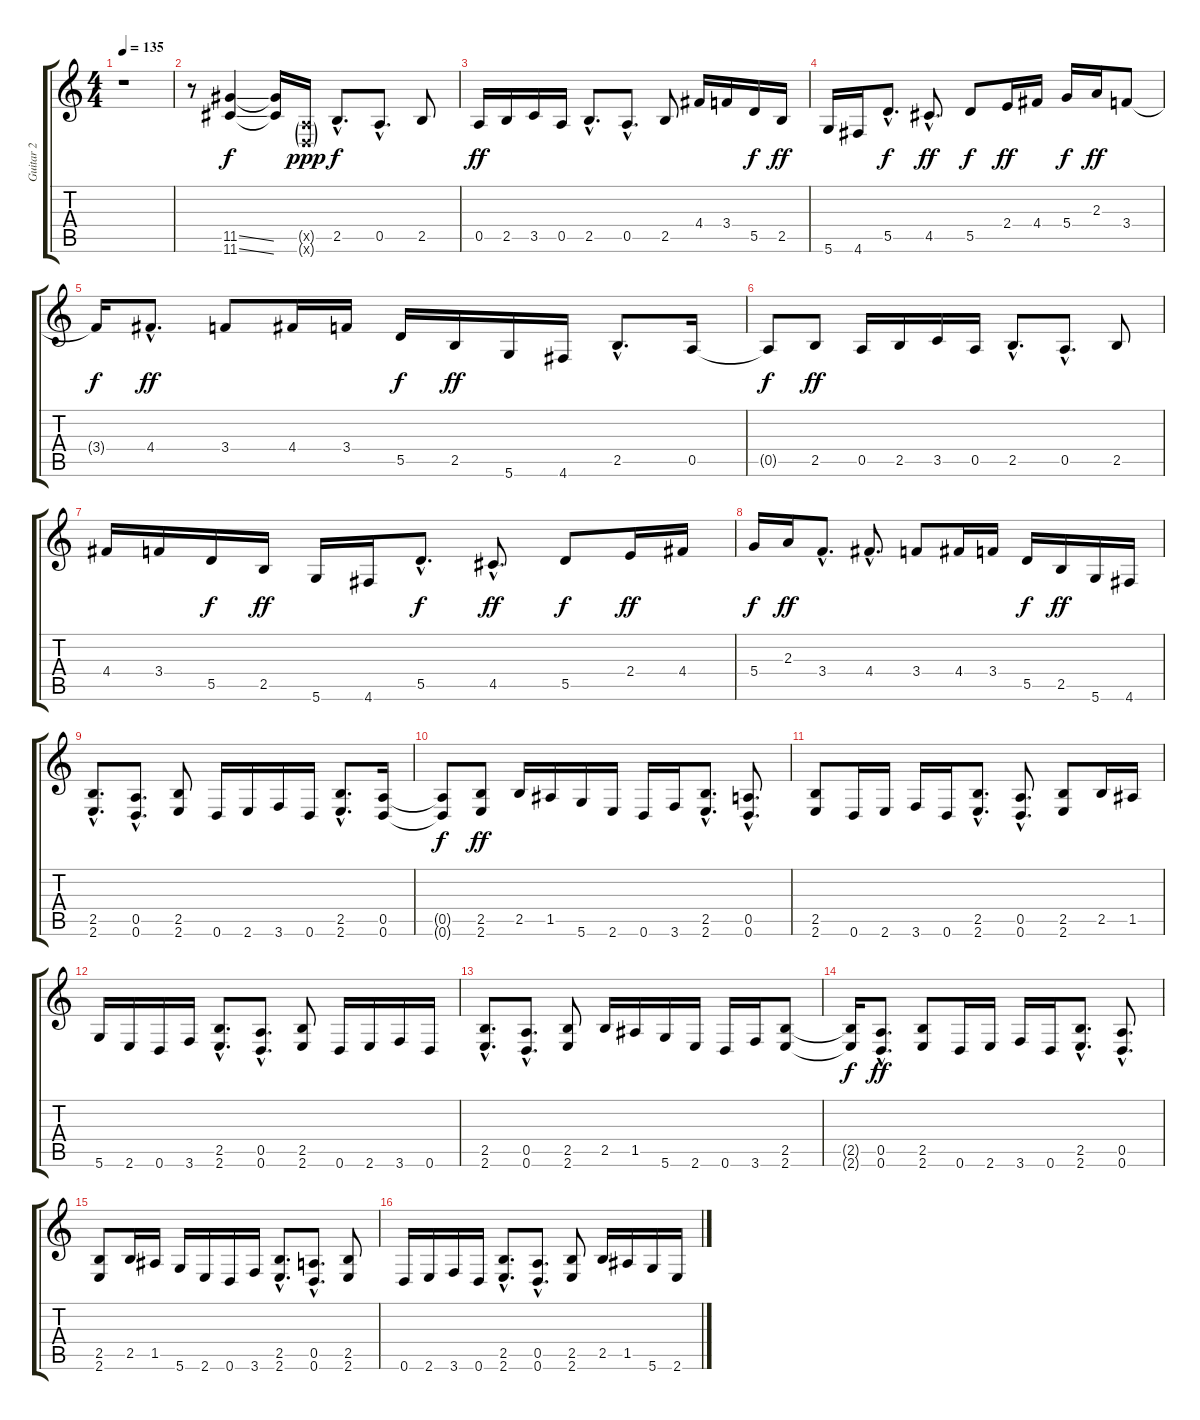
\track ("Guitar 2" "Guitar 2") {instrument distortionguitar}
\staff {score tabs}
\tuning (E4 B3 G3 D3 A2 D2) {hide}
\ts (4 4)
\tempo 135
\clef g2
\ks c
r.1{dy f} |
r.8 (11.5{ss} 11.6{ss}).4 (11.5{t} 11.6{t}).16 (0.5{g x} 0.6{g x}).16{dy ppp} 2.5{hac}.8{d dy f} 0.5{hac}.8{d} 2.5.8 |
0.5.16{dy ff} 2.5.16 3.5.16 0.5.16 2.5{hac}.8{d} 0.5{hac}.8{d} 2.5.8 4.4.16 3.4.16 5.5.16{dy f} 2.5.16{dy ff} |
5.6.16 4.6.16 5.5{hac}.8{d dy f} 4.5{hac}.8{d dy ff} 5.5.8{dy f} 2.4.16{dy ff} 4.4.16 5.4.16{dy f} 2.3.16{dy ff} 3.4.8 |
3.4{t}.16{dy f} 4.4{hac}.8{d dy ff} 3.4.8 4.4.16 3.4.16 5.5.16{dy f} 2.5.16{dy ff} 5.6.16 4.6.16 2.5{hac}.8{d} 0.5.16 |
0.5{t}.8{dy f} 2.5.8{dy ff} 0.5.16 2.5.16 3.5.16 0.5.16 2.5{hac}.8{d} 0.5{hac}.8{d} 2.5.8 |
4.4.16 3.4.16 5.5.16{dy f} 2.5.16{dy ff} 5.6.16 4.6.16 5.5{hac}.8{d dy f} 4.5{hac}.8{d dy ff} 5.5.8{dy f} 2.4.16{dy ff} 4.4.16 |
5.4.16{dy f} 2.3.16{dy ff} 3.4{hac}.8{d} 4.4{hac}.8{d} 3.4.8 4.4.16 3.4.16 5.5.16{dy f} 2.5.16{dy ff} 5.6.16 4.6.16 |
(2.5{hac} 2.6{hac}).8{d} (0.5{hac} 0.6{hac}).8{d} (2.5 2.6).8 0.6.16 2.6.16 3.6.16 0.6.16 (2.5{hac} 2.6{hac}).8{d} (0.5 0.6).16 |
(0.5{t} 0.6{t}).8{dy f} (2.5 2.6).8{dy ff} 2.5.16 1.5.16 5.6.16 2.6.16 0.6.16 3.6.16 (2.5{hac} 2.6{hac}).8{d} (0.5{hac} 0.6{hac}).8{d} |
(2.5 2.6).8 0.6.16 2.6.16 3.6.16 0.6.16 (2.5{hac} 2.6{hac}).8{d} (0.5{hac} 0.6{hac}).8{d} (2.5 2.6).8 2.5.16 1.5.16 |
5.6.16 2.6.16 0.6.16 3.6.16 (2.5{hac} 2.6{hac}).8{d} (0.5{hac} 0.6{hac}).8{d} (2.5 2.6).8 0.6.16 2.6.16 3.6.16 0.6.16 |
(2.5{hac} 2.6{hac}).8{d} (0.5{hac} 0.6{hac}).8{d} (2.5 2.6).8 2.5.16 1.5.16 5.6.16 2.6.16 0.6.16 3.6.16 (2.5 2.6).8 |
(2.5{t} 2.6{t}).16{dy f} (0.5{hac} 0.6{hac}).8{d dy ff} (2.5 2.6).8 0.6.16 2.6.16 3.6.16 0.6.16 (2.5{hac} 2.6{hac}).8{d} (0.5{hac} 0.6{hac}).8{d} |
(2.5 2.6).8 2.5.16 1.5.16 5.6.16 2.6.16 0.6.16 3.6.16 (2.5{hac} 2.6{hac}).8{d} (0.5{hac} 0.6{hac}).8{d} (2.5 2.6).8 |
0.6.16 2.6.16 3.6.16 0.6.16 (2.5{hac} 2.6{hac}).8{d} (0.5{hac} 0.6{hac}).8{d} (2.5 2.6).8 2.5.16 1.5.16 5.6.16 2.6.16
